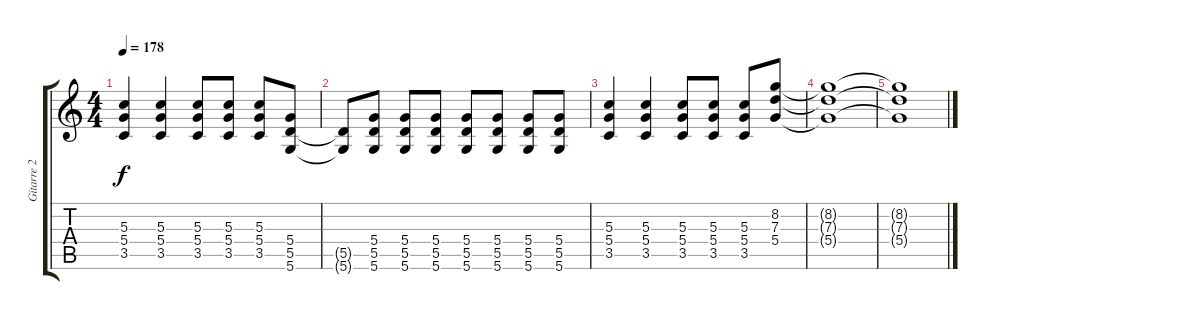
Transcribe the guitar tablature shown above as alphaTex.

\track ("Gitarre 2" "Gitarre 2") {instrument distortionguitar}
\staff {score tabs}
\tuning (E4 B3 G3 D3 A2 D2) {hide}
\ts (4 4)
\tempo 178
\clef g2
\ks c
(5.3 5.4 3.5).4{dy f} (5.3 5.4 3.5).4 (5.3 5.4 3.5).8 (5.3 5.4 3.5).8 (5.3 5.4 3.5).8 (5.4 5.5 5.6).8 |
(5.5{t} 5.6{t}).8 (5.4 5.5 5.6).8 (5.4 5.5 5.6).8 (5.4 5.5 5.6).8 (5.4 5.5 5.6).8 (5.4 5.5 5.6).8 (5.4 5.5 5.6).8 (5.4 5.5 5.6).8 |
(5.3 5.4 3.5).4 (5.3 5.4 3.5).4 (5.3 5.4 3.5).8 (5.3 5.4 3.5).8 (5.3 5.4 3.5).8 (8.2 7.3 5.4).8 |
(8.2{t} 7.3{t} 5.4{t}).1 |
(8.2{t} 7.3{t} 5.4{t}).1
